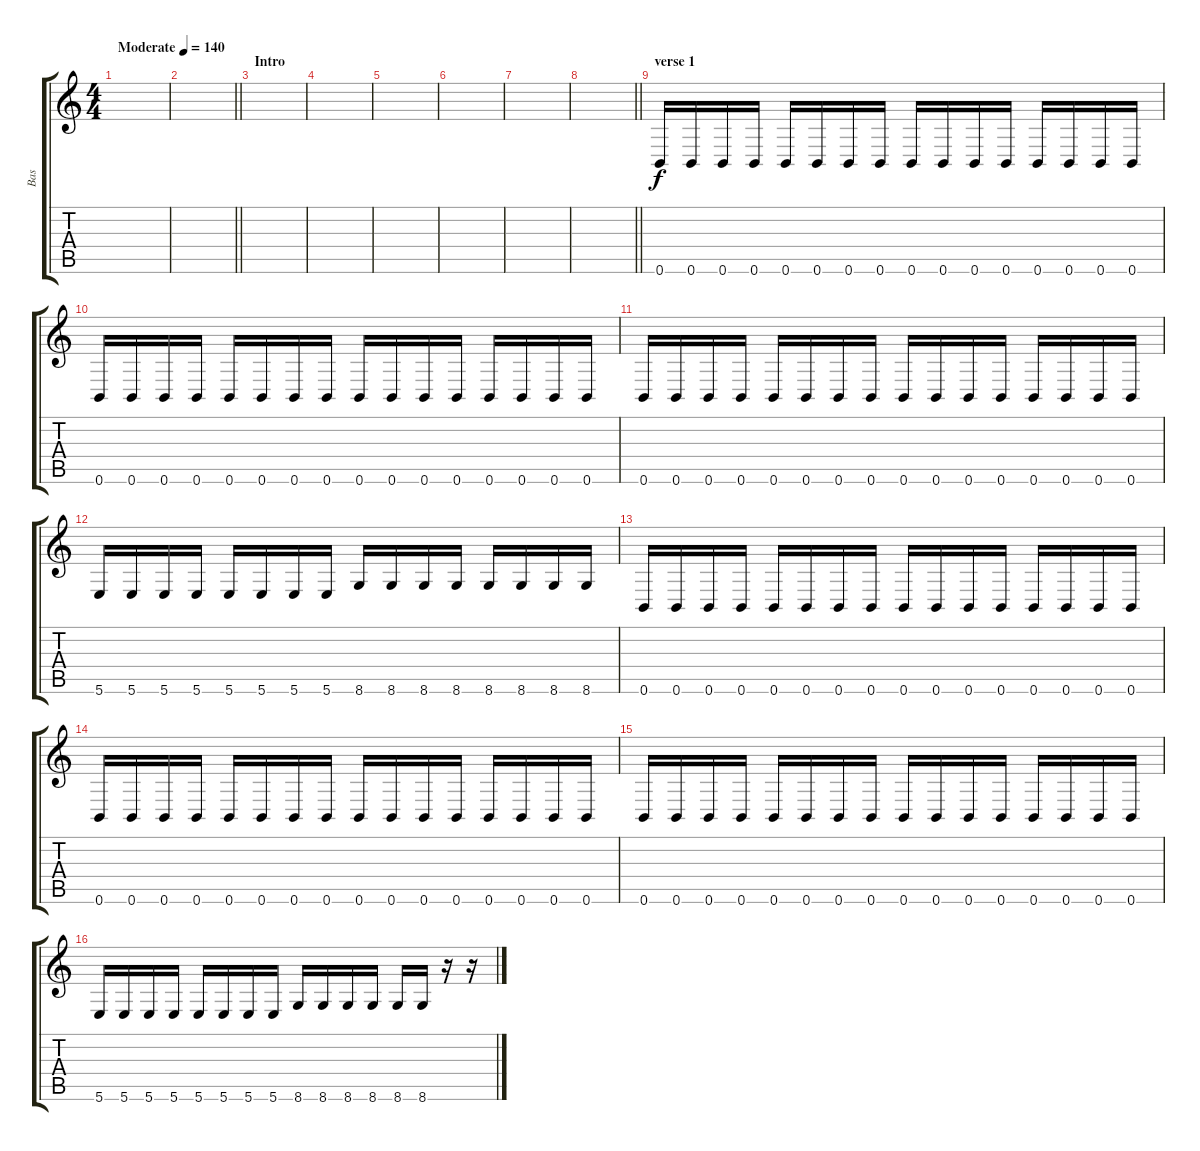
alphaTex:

\track ("Bas" "Bas") {instrument electricbassfinger}
\staff {score tabs}
\tuning (Db4 Ab3 E3 B2 Gb2 B1) {hide}
\ts (4 4)
\tempo (140 "Moderate")
\clef g2
\ks c
|
\barLineRight lightlight
|
\section ("" "Intro")
|
|
|
|
|
\barLineRight lightlight
|
\section ("" "verse 1")
0.6.16 0.6.16 0.6.16 0.6.16 0.6.16 0.6.16 0.6.16 0.6.16 0.6.16 0.6.16 0.6.16 0.6.16 0.6.16 0.6.16 0.6.16 0.6.16 |
0.6.16 0.6.16 0.6.16 0.6.16 0.6.16 0.6.16 0.6.16 0.6.16 0.6.16 0.6.16 0.6.16 0.6.16 0.6.16 0.6.16 0.6.16 0.6.16 |
0.6.16 0.6.16 0.6.16 0.6.16 0.6.16 0.6.16 0.6.16 0.6.16 0.6.16 0.6.16 0.6.16 0.6.16 0.6.16 0.6.16 0.6.16 0.6.16 |
5.6.16 5.6.16 5.6.16 5.6.16 5.6.16 5.6.16 5.6.16 5.6.16 8.6.16 8.6.16 8.6.16 8.6.16 8.6.16 8.6.16 8.6.16 8.6.16 |
0.6.16 0.6.16 0.6.16 0.6.16 0.6.16 0.6.16 0.6.16 0.6.16 0.6.16 0.6.16 0.6.16 0.6.16 0.6.16 0.6.16 0.6.16 0.6.16 |
0.6.16 0.6.16 0.6.16 0.6.16 0.6.16 0.6.16 0.6.16 0.6.16 0.6.16 0.6.16 0.6.16 0.6.16 0.6.16 0.6.16 0.6.16 0.6.16 |
0.6.16 0.6.16 0.6.16 0.6.16 0.6.16 0.6.16 0.6.16 0.6.16 0.6.16 0.6.16 0.6.16 0.6.16 0.6.16 0.6.16 0.6.16 0.6.16 |
5.6.16 5.6.16 5.6.16 5.6.16 5.6.16 5.6.16 5.6.16 5.6.16 8.6.16 8.6.16 8.6.16 8.6.16 8.6.16 8.6.16 r.16 r.16
